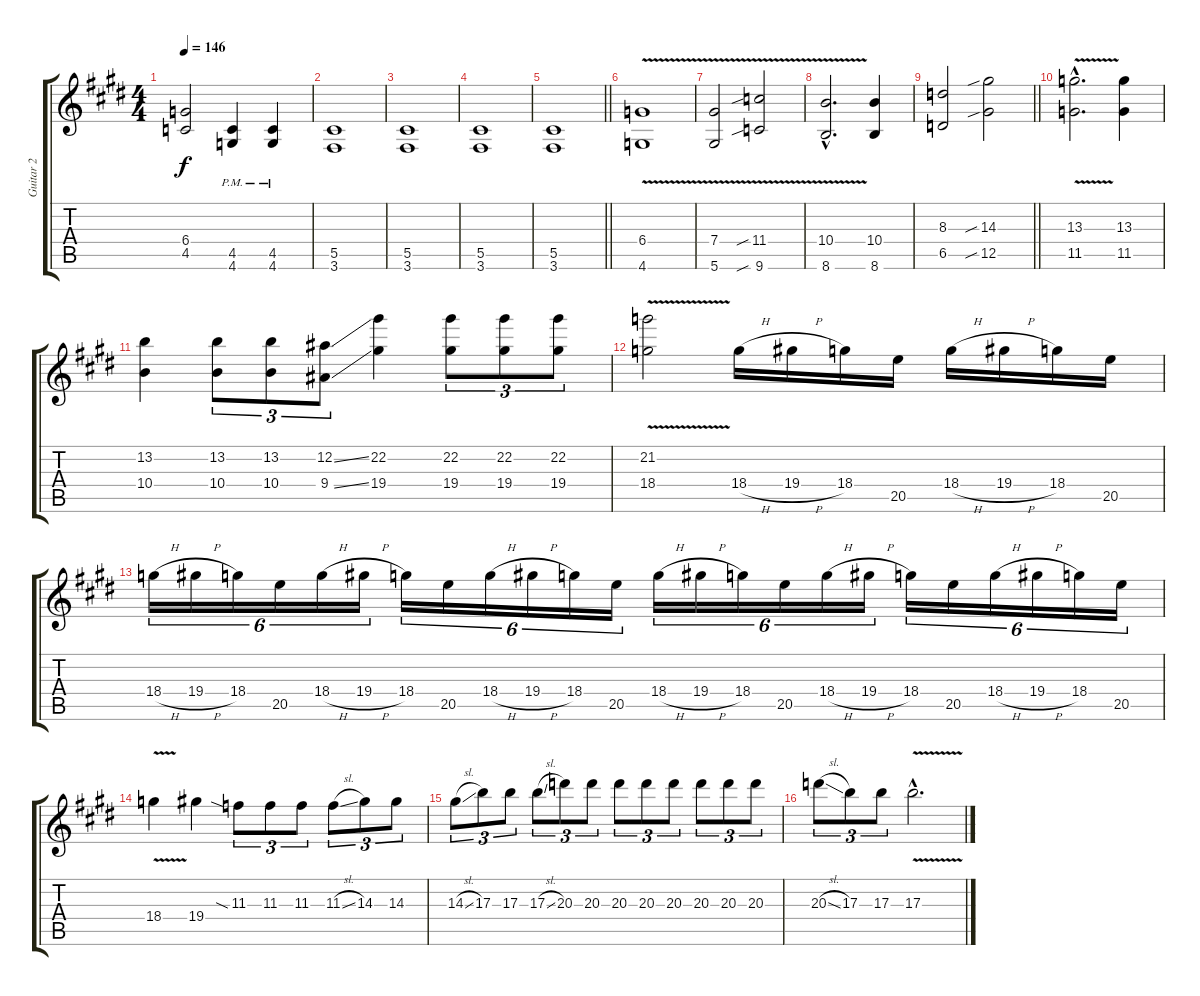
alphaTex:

\track ("Guitar 2" "Guitar 2") {instrument overdrivenguitar}
\staff {score tabs}
\tuning (Eb4 Bb3 Gb3 Db3 Ab2 Eb2) {hide}
\ts (4 4)
\tempo 146
\clef g2
\ks c#minor
(6.4 4.5).2{dy f} (4.5{pm} 4.6{pm}).4 (4.5{pm} 4.6{pm}).4 |
(5.5 3.6).1 |
(5.5 3.6).1 |
(5.5 3.6).1 |
\barLineRight lightlight
(5.5 3.6).1 |
(6.4{v} 4.6{v}).1 |
(7.4{v} 5.6{v}).2 (11.4{v sib} 9.6{v sib}).2 |
(10.4{v hac} 8.6{v hac}).2{d} (10.4 8.6).4 |
\barLineRight lightlight
(8.3 6.5).2 (14.3{sib} 12.5{sib}).2 |
(13.3{v hac} 11.5{v hac}).2{d} (13.3 11.5).4 |
(13.2 10.4).4 (13.2 10.4).8{tu (3 2)} (13.2 10.4).8{tu (3 2)} (12.2{ss} 9.4{ss}).8{tu (3 2)} (22.2 19.4).4 (22.2 19.4).8{tu (3 2)} (22.2 19.4).8{tu (3 2)} (22.2 19.4).8{tu (3 2)} |
(21.2{v} 18.4{v}).2 18.4{h}.16 19.4{h}.16 18.4.16 20.5.16 18.4{h}.16 19.4{h}.16 18.4.16 20.5.16 |
18.4{h}.16{tu (6 4)} 19.4{h}.16{tu (6 4)} 18.4.16{tu (6 4)} 20.5.16{tu (6 4)} 18.4{h}.16{tu (6 4)} 19.4{h}.16{tu (6 4)} 18.4.16{tu (6 4)} 20.5.16{tu (6 4)} 18.4{h}.16{tu (6 4)} 19.4{h}.16{tu (6 4)} 18.4.16{tu (6 4)} 20.5.16{tu (6 4)} 18.4{h}.16{tu (6 4)} 19.4{h}.16{tu (6 4)} 18.4.16{tu (6 4)} 20.5.16{tu (6 4)} 18.4{h}.16{tu (6 4)} 19.4{h}.16{tu (6 4)} 18.4.16{tu (6 4)} 20.5.16{tu (6 4)} 18.4{h}.16{tu (6 4)} 19.4{h}.16{tu (6 4)} 18.4.16{tu (6 4)} 20.5.16{tu (6 4)} |
18.4{v}.4 19.4.4 11.3{sia}.8{tu (3 2)} 11.3.8{tu (3 2)} 11.3.8{tu (3 2)} 11.3{sl}.8{tu (3 2)} 14.3.8{tu (3 2)} 14.3.8{tu (3 2)} |
14.3{sl}.8{tu (3 2)} 17.3.8{tu (3 2)} 17.3.8{tu (3 2)} 17.3{sl}.8{tu (3 2)} 20.3.8{tu (3 2)} 20.3.8{tu (3 2)} 20.3.8{tu (3 2)} 20.3.8{tu (3 2)} 20.3.8{tu (3 2)} 20.3.8{tu (3 2)} 20.3.8{tu (3 2)} 20.3.8{tu (3 2)} |
20.3{sl}.8{tu (3 2)} 17.3.8{tu (3 2)} 17.3.8{tu (3 2)} 17.3{v hac}.2{d}
